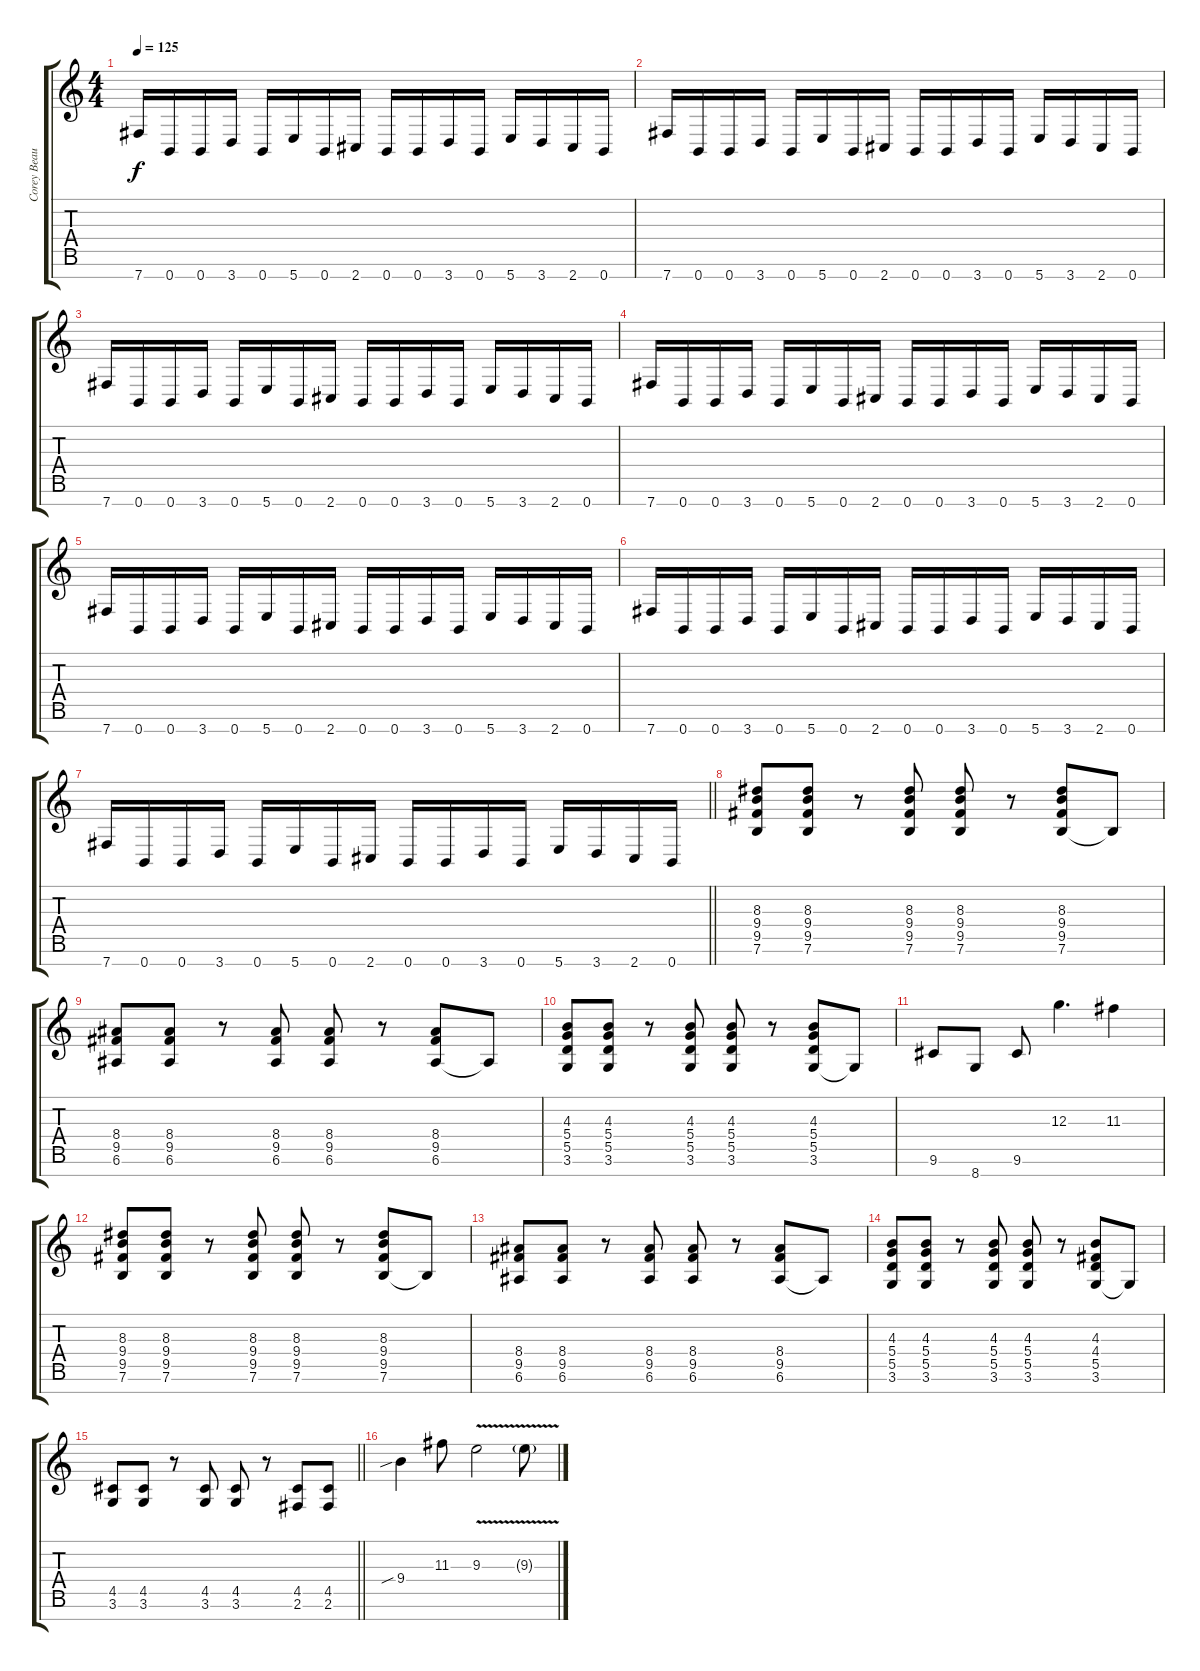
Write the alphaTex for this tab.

\track ("Corey Beaulieau" "Corey Beau") {instrument distortionguitar}
\staff {score tabs}
\tuning (E4 B3 G3 D3 A2 E2 B1) {hide}
\ts (4 4)
\tempo 125
\clef g2
\ks c
7.7.16{dy f} 0.7.16 0.7.16 3.7.16 0.7.16 5.7.16 0.7.16 2.7.16 0.7.16 0.7.16 3.7.16 0.7.16 5.7.16 3.7.16 2.7.16 0.7.16 |
7.7.16 0.7.16 0.7.16 3.7.16 0.7.16 5.7.16 0.7.16 2.7.16 0.7.16 0.7.16 3.7.16 0.7.16 5.7.16 3.7.16 2.7.16 0.7.16 |
7.7.16 0.7.16 0.7.16 3.7.16 0.7.16 5.7.16 0.7.16 2.7.16 0.7.16 0.7.16 3.7.16 0.7.16 5.7.16 3.7.16 2.7.16 0.7.16 |
7.7.16 0.7.16 0.7.16 3.7.16 0.7.16 5.7.16 0.7.16 2.7.16 0.7.16 0.7.16 3.7.16 0.7.16 5.7.16 3.7.16 2.7.16 0.7.16 |
7.7.16 0.7.16 0.7.16 3.7.16 0.7.16 5.7.16 0.7.16 2.7.16 0.7.16 0.7.16 3.7.16 0.7.16 5.7.16 3.7.16 2.7.16 0.7.16 |
7.7.16 0.7.16 0.7.16 3.7.16 0.7.16 5.7.16 0.7.16 2.7.16 0.7.16 0.7.16 3.7.16 0.7.16 5.7.16 3.7.16 2.7.16 0.7.16 |
\barLineRight lightlight
7.7.16 0.7.16 0.7.16 3.7.16 0.7.16 5.7.16 0.7.16 2.7.16 0.7.16 0.7.16 3.7.16 0.7.16 5.7.16 3.7.16 2.7.16 0.7.16 |
(8.3 9.4 9.5 7.6).8 (8.3 9.4 9.5 7.6).8 r.8 (8.3 9.4 9.5 7.6).8 (8.3 9.4 9.5 7.6).8 r.8 (8.3 9.4 9.5 7.6).8 7.6{t}.8 |
(8.4 9.5 6.6).8 (8.4 9.5 6.6).8 r.8 (8.4 9.5 6.6).8 (8.4 9.5 6.6).8 r.8 (8.4 9.5 6.6).8 6.6{t}.8 |
(4.3 5.4 5.5 3.6).8 (4.3 5.4 5.5 3.6).8 r.8 (4.3 5.4 5.5 3.6).8 (4.3 5.4 5.5 3.6).8 r.8 (4.3 5.4 5.5 3.6).8 3.6{t}.8 |
9.6.8 8.7.8 9.6.8 12.3.4{d} 11.3.4 |
(8.3 9.4 9.5 7.6).8 (8.3 9.4 9.5 7.6).8 r.8 (8.3 9.4 9.5 7.6).8 (8.3 9.4 9.5 7.6).8 r.8 (8.3 9.4 9.5 7.6).8 7.6{t}.8 |
(8.4 9.5 6.6).8 (8.4 9.5 6.6).8 r.8 (8.4 9.5 6.6).8 (8.4 9.5 6.6).8 r.8 (8.4 9.5 6.6).8 6.6{t}.8 |
(4.3 5.4 5.5 3.6).8 (4.3 5.4 5.5 3.6).8 r.8 (4.3 5.4 5.5 3.6).8 (4.3 5.4 5.5 3.6).8 r.8 (4.3 4.4 5.5 3.6).8 3.6{t}.8 |
\barLineRight lightlight
(4.5 3.6).8 (4.5 3.6).8 r.8 (4.5 3.6).8 (4.5 3.6).8 r.8 (4.5 2.6).8 (4.5 2.6).8 |
9.4{sib}.4 11.3.8 9.3{v}.2 9.3{v g}.8
